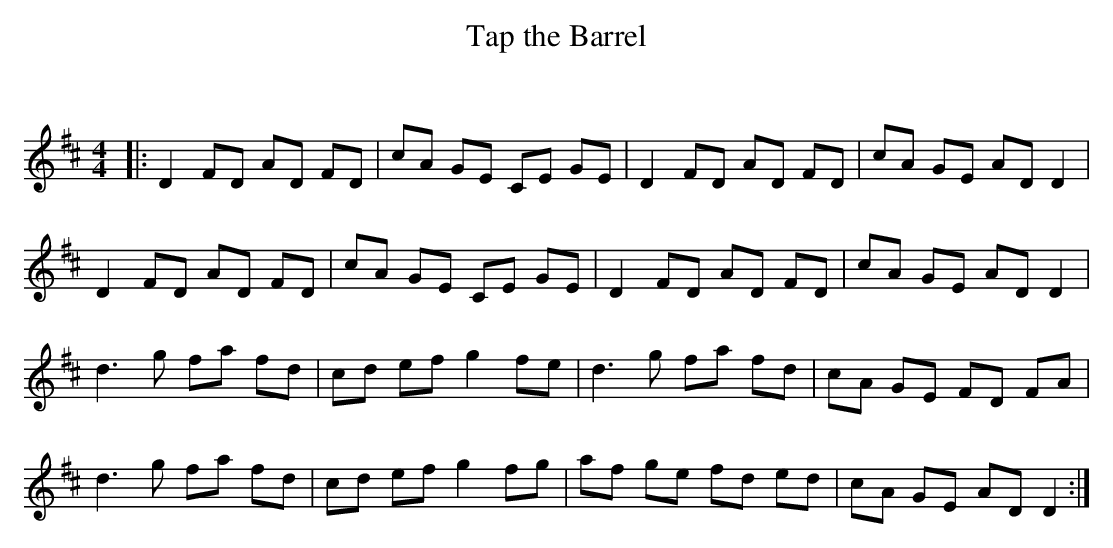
X:1
T: Tap the Barrel
C:
Q: 232
K:D
M:4/4
L:1/8
|:D2 FD AD FD|cA GE CE GE|D2 FD AD FD|cA GE AD D2|
D2 FD AD FD|cA GE CE GE|D2 FD AD FD|cA GE AD D2|
d3g fa fd|cd ef g2 fe|d3g fa fd|cA GE FD FA|
d3g fa fd|cd ef g2 fg|af ge fd ed|cA GE AD D2:|
